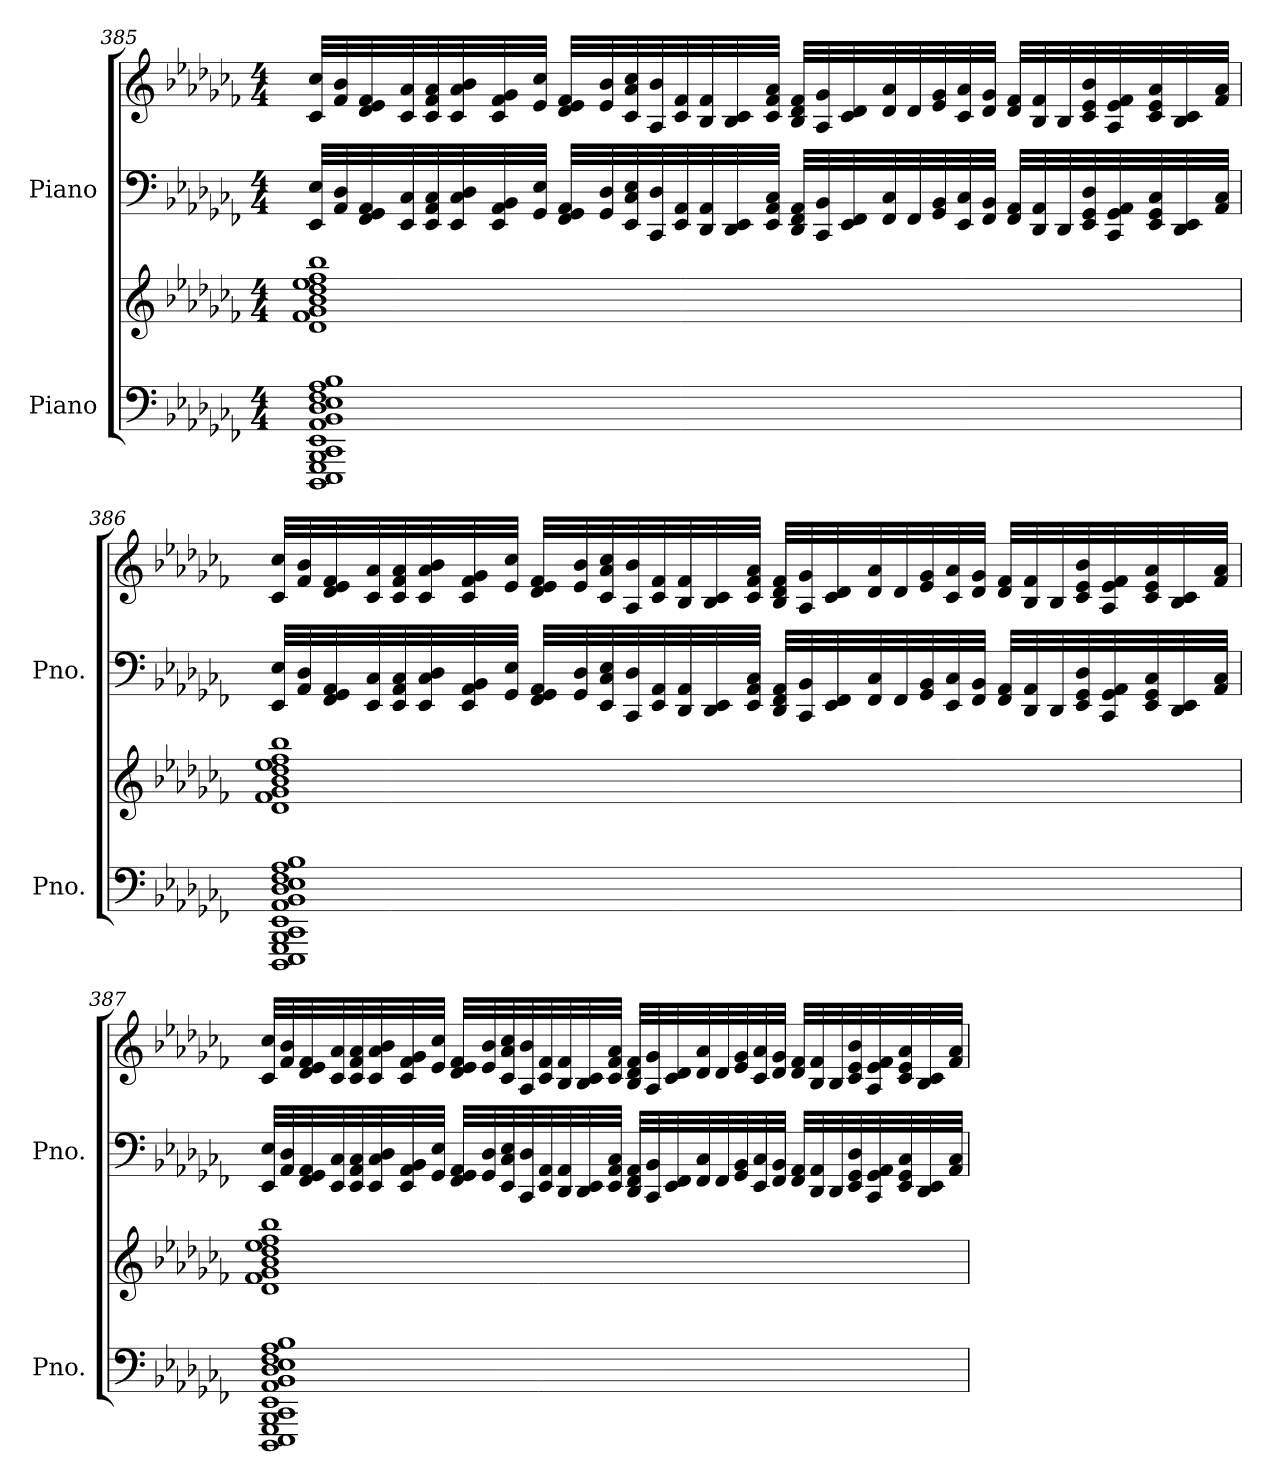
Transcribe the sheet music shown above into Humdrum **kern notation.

**kern	**kern	**kern	**kern
*part2	*part2	*part1	*part1
*staff4	*staff3	*staff2	*staff1
*I"Piano	*	*I"Piano	*
*I'Pno.	*	*I'Pno.	*
!!LO:LB:g=z
*clefF4	*clefG2	*clefF4	*clefG2
*ITrd14c24	*ITrd14c24	*ITrd-21c-36	*ITrd-21c-36
*k[b-e-a-d-g-c-f-]	*k[b-e-a-d-g-c-f-]	*k[b-e-a-d-g-c-f-]	*k[b-e-a-d-g-c-f-]
*M4/4	*M4/4	*M4/4	*M4/4
=385	=385	=385	=385
1DDDDD- 1EEEEE- 1GGGGG- 1BBBBB- 1CCCC- 1EEEE- 1AAAA- 1BBBB- 1DDD- 1EEE- 1FFF- 1AAA- 1BBB-	1DD- 1FF- 1GG- 1BB- 1D- 1E- 1F- 1B-	32ee-/ 32eee-/LLL	32cccc-/ 32ccccc-/LLL
.	.	32aa-/ 32ddd-/	32ffff-/ 32bbbb-/
.	.	32ff-/ 32gg-/ 32aa-/	32dddd-/ 32eeee-/ 32ffff-/
.	.	32ee-/ 32ccc-/	32cccc-/ 32aaaa-/
.	.	32ee-/ 32aa-/ 32ccc-/	32cccc-/ 32ffff-/ 32aaaa-/
.	.	32ee-/ 32ccc-/ 32ddd-/	32cccc-/ 32aaaa-/ 32bbbb-/
.	.	32ee-/ 32aa-/ 32bb-/	32cccc-/ 32ffff-/ 32gggg-/
.	.	32gg-/ 32eee-/JJJ	32eeee-/ 32ccccc-/JJJ
.	.	32ff-/ 32gg-/ 32aa-/LLL	32dddd-/ 32eeee-/ 32ffff-/LLL
.	.	32gg-/ 32ddd-/	32eeee-/ 32bbbb-/
.	.	32ee-/ 32ccc-/ 32eee-/	32cccc-/ 32aaaa-/ 32ccccc-/
.	.	32cc-/ 32ddd-/	32aaa-/ 32bbbb-/
.	.	32ee-/ 32aa-/	32cccc-/ 32ffff-/
.	.	32dd-/ 32aa-/	32bbb-/ 32ffff-/
.	.	32dd-/ 32ee-/	32bbb-/ 32cccc-/
.	.	32ee-/ 32aa-/ 32ccc-/JJJ	32cccc-/ 32ffff-/ 32aaaa-/JJJ
.	.	32dd-/ 32ff-/ 32aa-/LLL	32bbb-/ 32dddd-/ 32ffff-/LLL
.	.	32cc-/ 32bb-/	32aaa-/ 32gggg-/
.	.	32ee-/ 32ff-/	32cccc-/ 32dddd-/
.	.	32ff-/ 32ccc-/	32dddd-/ 32aaaa-/
.	.	32ff-/	32dddd-/
.	.	32gg-/ 32bb-/	32eeee-/ 32gggg-/
.	.	32ee-/ 32ccc-/	32cccc-/ 32aaaa-/
.	.	32ff-/ 32bb-/JJJ	32dddd-/ 32gggg-/JJJ
.	.	32ff-/ 32aa-/LLL	32dddd-/ 32ffff-/LLL
.	.	32dd-/ 32aa-/	32bbb-/ 32ffff-/
.	.	32dd-/	32bbb-/
.	.	32ee-/ 32gg-/ 32ddd-/	32cccc-/ 32eeee-/ 32bbbb-/
.	.	32cc-/ 32gg-/ 32aa-/	32aaa-/ 32eeee-/ 32ffff-/
.	.	32ee-/ 32gg-/ 32ccc-/	32cccc-/ 32eeee-/ 32aaaa-/
.	.	32dd-/ 32ee-/	32bbb-/ 32cccc-/
.	.	32aa-/ 32ccc-/JJJ	32ffff-/ 32aaaa-/JJJ
!!LO:LB:g=z
=386	=386	=386	=386
1DDDDD- 1EEEEE- 1GGGGG- 1BBBBB- 1CCCC- 1EEEE- 1AAAA- 1BBBB- 1DDD- 1EEE- 1FFF- 1AAA- 1BBB-	1DD- 1FF- 1GG- 1BB- 1D- 1E- 1F- 1B-	32ee-/ 32eee-/LLL	32cccc-/ 32ccccc-/LLL
.	.	32aa-/ 32ddd-/	32ffff-/ 32bbbb-/
.	.	32ff-/ 32gg-/ 32aa-/	32dddd-/ 32eeee-/ 32ffff-/
.	.	32ee-/ 32ccc-/	32cccc-/ 32aaaa-/
.	.	32ee-/ 32aa-/ 32ccc-/	32cccc-/ 32ffff-/ 32aaaa-/
.	.	32ee-/ 32ccc-/ 32ddd-/	32cccc-/ 32aaaa-/ 32bbbb-/
.	.	32ee-/ 32aa-/ 32bb-/	32cccc-/ 32ffff-/ 32gggg-/
.	.	32gg-/ 32eee-/JJJ	32eeee-/ 32ccccc-/JJJ
.	.	32ff-/ 32gg-/ 32aa-/LLL	32dddd-/ 32eeee-/ 32ffff-/LLL
.	.	32gg-/ 32ddd-/	32eeee-/ 32bbbb-/
.	.	32ee-/ 32ccc-/ 32eee-/	32cccc-/ 32aaaa-/ 32ccccc-/
.	.	32cc-/ 32ddd-/	32aaa-/ 32bbbb-/
.	.	32ee-/ 32aa-/	32cccc-/ 32ffff-/
.	.	32dd-/ 32aa-/	32bbb-/ 32ffff-/
.	.	32dd-/ 32ee-/	32bbb-/ 32cccc-/
.	.	32ee-/ 32aa-/ 32ccc-/JJJ	32cccc-/ 32ffff-/ 32aaaa-/JJJ
.	.	32dd-/ 32ff-/ 32aa-/LLL	32bbb-/ 32dddd-/ 32ffff-/LLL
.	.	32cc-/ 32bb-/	32aaa-/ 32gggg-/
.	.	32ee-/ 32ff-/	32cccc-/ 32dddd-/
.	.	32ff-/ 32ccc-/	32dddd-/ 32aaaa-/
.	.	32ff-/	32dddd-/
.	.	32gg-/ 32bb-/	32eeee-/ 32gggg-/
.	.	32ee-/ 32ccc-/	32cccc-/ 32aaaa-/
.	.	32ff-/ 32bb-/JJJ	32dddd-/ 32gggg-/JJJ
.	.	32ff-/ 32aa-/LLL	32dddd-/ 32ffff-/LLL
.	.	32dd-/ 32aa-/	32bbb-/ 32ffff-/
.	.	32dd-/	32bbb-/
.	.	32ee-/ 32gg-/ 32ddd-/	32cccc-/ 32eeee-/ 32bbbb-/
.	.	32cc-/ 32gg-/ 32aa-/	32aaa-/ 32eeee-/ 32ffff-/
.	.	32ee-/ 32gg-/ 32ccc-/	32cccc-/ 32eeee-/ 32aaaa-/
.	.	32dd-/ 32ee-/	32bbb-/ 32cccc-/
.	.	32aa-/ 32ccc-/JJJ	32ffff-/ 32aaaa-/JJJ
!!LO:PB:g=z
=387	=387	=387	=387
1DDDDD- 1EEEEE- 1GGGGG- 1BBBBB- 1CCCC- 1EEEE- 1AAAA- 1BBBB- 1DDD- 1EEE- 1FFF- 1AAA- 1BBB-	1DD- 1FF- 1GG- 1BB- 1D- 1E- 1F- 1B-	32ee-/ 32eee-/LLL	32cccc-/ 32ccccc-/LLL
.	.	32aa-/ 32ddd-/	32ffff-/ 32bbbb-/
.	.	32ff-/ 32gg-/ 32aa-/	32dddd-/ 32eeee-/ 32ffff-/
.	.	32ee-/ 32ccc-/	32cccc-/ 32aaaa-/
.	.	32ee-/ 32aa-/ 32ccc-/	32cccc-/ 32ffff-/ 32aaaa-/
.	.	32ee-/ 32ccc-/ 32ddd-/	32cccc-/ 32aaaa-/ 32bbbb-/
.	.	32ee-/ 32aa-/ 32bb-/	32cccc-/ 32ffff-/ 32gggg-/
.	.	32gg-/ 32eee-/JJJ	32eeee-/ 32ccccc-/JJJ
.	.	32ff-/ 32gg-/ 32aa-/LLL	32dddd-/ 32eeee-/ 32ffff-/LLL
.	.	32gg-/ 32ddd-/	32eeee-/ 32bbbb-/
.	.	32ee-/ 32ccc-/ 32eee-/	32cccc-/ 32aaaa-/ 32ccccc-/
.	.	32cc-/ 32ddd-/	32aaa-/ 32bbbb-/
.	.	32ee-/ 32aa-/	32cccc-/ 32ffff-/
.	.	32dd-/ 32aa-/	32bbb-/ 32ffff-/
.	.	32dd-/ 32ee-/	32bbb-/ 32cccc-/
.	.	32ee-/ 32aa-/ 32ccc-/JJJ	32cccc-/ 32ffff-/ 32aaaa-/JJJ
.	.	32dd-/ 32ff-/ 32aa-/LLL	32bbb-/ 32dddd-/ 32ffff-/LLL
.	.	32cc-/ 32bb-/	32aaa-/ 32gggg-/
.	.	32ee-/ 32ff-/	32cccc-/ 32dddd-/
.	.	32ff-/ 32ccc-/	32dddd-/ 32aaaa-/
.	.	32ff-/	32dddd-/
.	.	32gg-/ 32bb-/	32eeee-/ 32gggg-/
.	.	32ee-/ 32ccc-/	32cccc-/ 32aaaa-/
.	.	32ff-/ 32bb-/JJJ	32dddd-/ 32gggg-/JJJ
.	.	32ff-/ 32aa-/LLL	32dddd-/ 32ffff-/LLL
.	.	32dd-/ 32aa-/	32bbb-/ 32ffff-/
.	.	32dd-/	32bbb-/
.	.	32ee-/ 32gg-/ 32ddd-/	32cccc-/ 32eeee-/ 32bbbb-/
.	.	32cc-/ 32gg-/ 32aa-/	32aaa-/ 32eeee-/ 32ffff-/
.	.	32ee-/ 32gg-/ 32ccc-/	32cccc-/ 32eeee-/ 32aaaa-/
.	.	32dd-/ 32ee-/	32bbb-/ 32cccc-/
.	.	32aa-/ 32ccc-/JJJ	32ffff-/ 32aaaa-/JJJ
=	=	=	=
*-	*-	*-	*-
